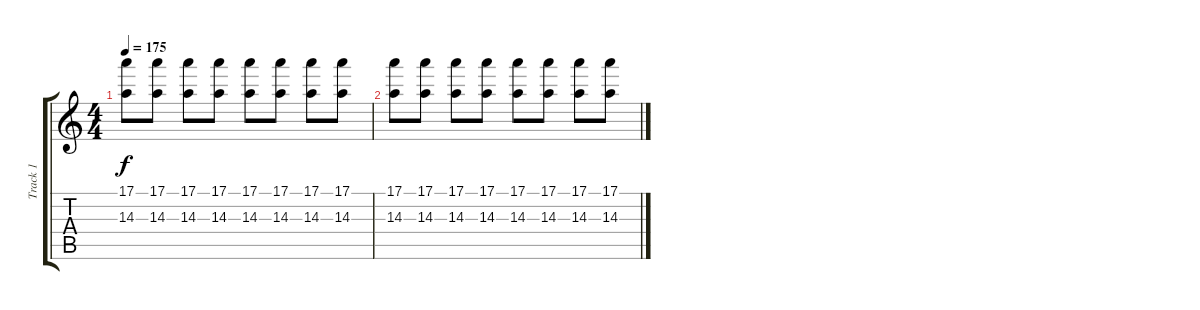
\track ("Track 1" "Track 1") {instrument overdrivenguitar}
\staff {score tabs}
\tuning (E4 B3 G3 D3 A2 E2) {hide}
\ts (4 4)
\tempo 175
\clef g2
\ks c
(17.1 14.3).8{dy f} (17.1 14.3).8 (17.1 14.3).8 (17.1 14.3).8 (17.1 14.3).8 (17.1 14.3).8 (17.1 14.3).8 (17.1 14.3).8 |
(17.1 14.3).8 (17.1 14.3).8 (17.1 14.3).8 (17.1 14.3).8 (17.1 14.3).8 (17.1 14.3).8 (17.1 14.3).8 (17.1 14.3).8
